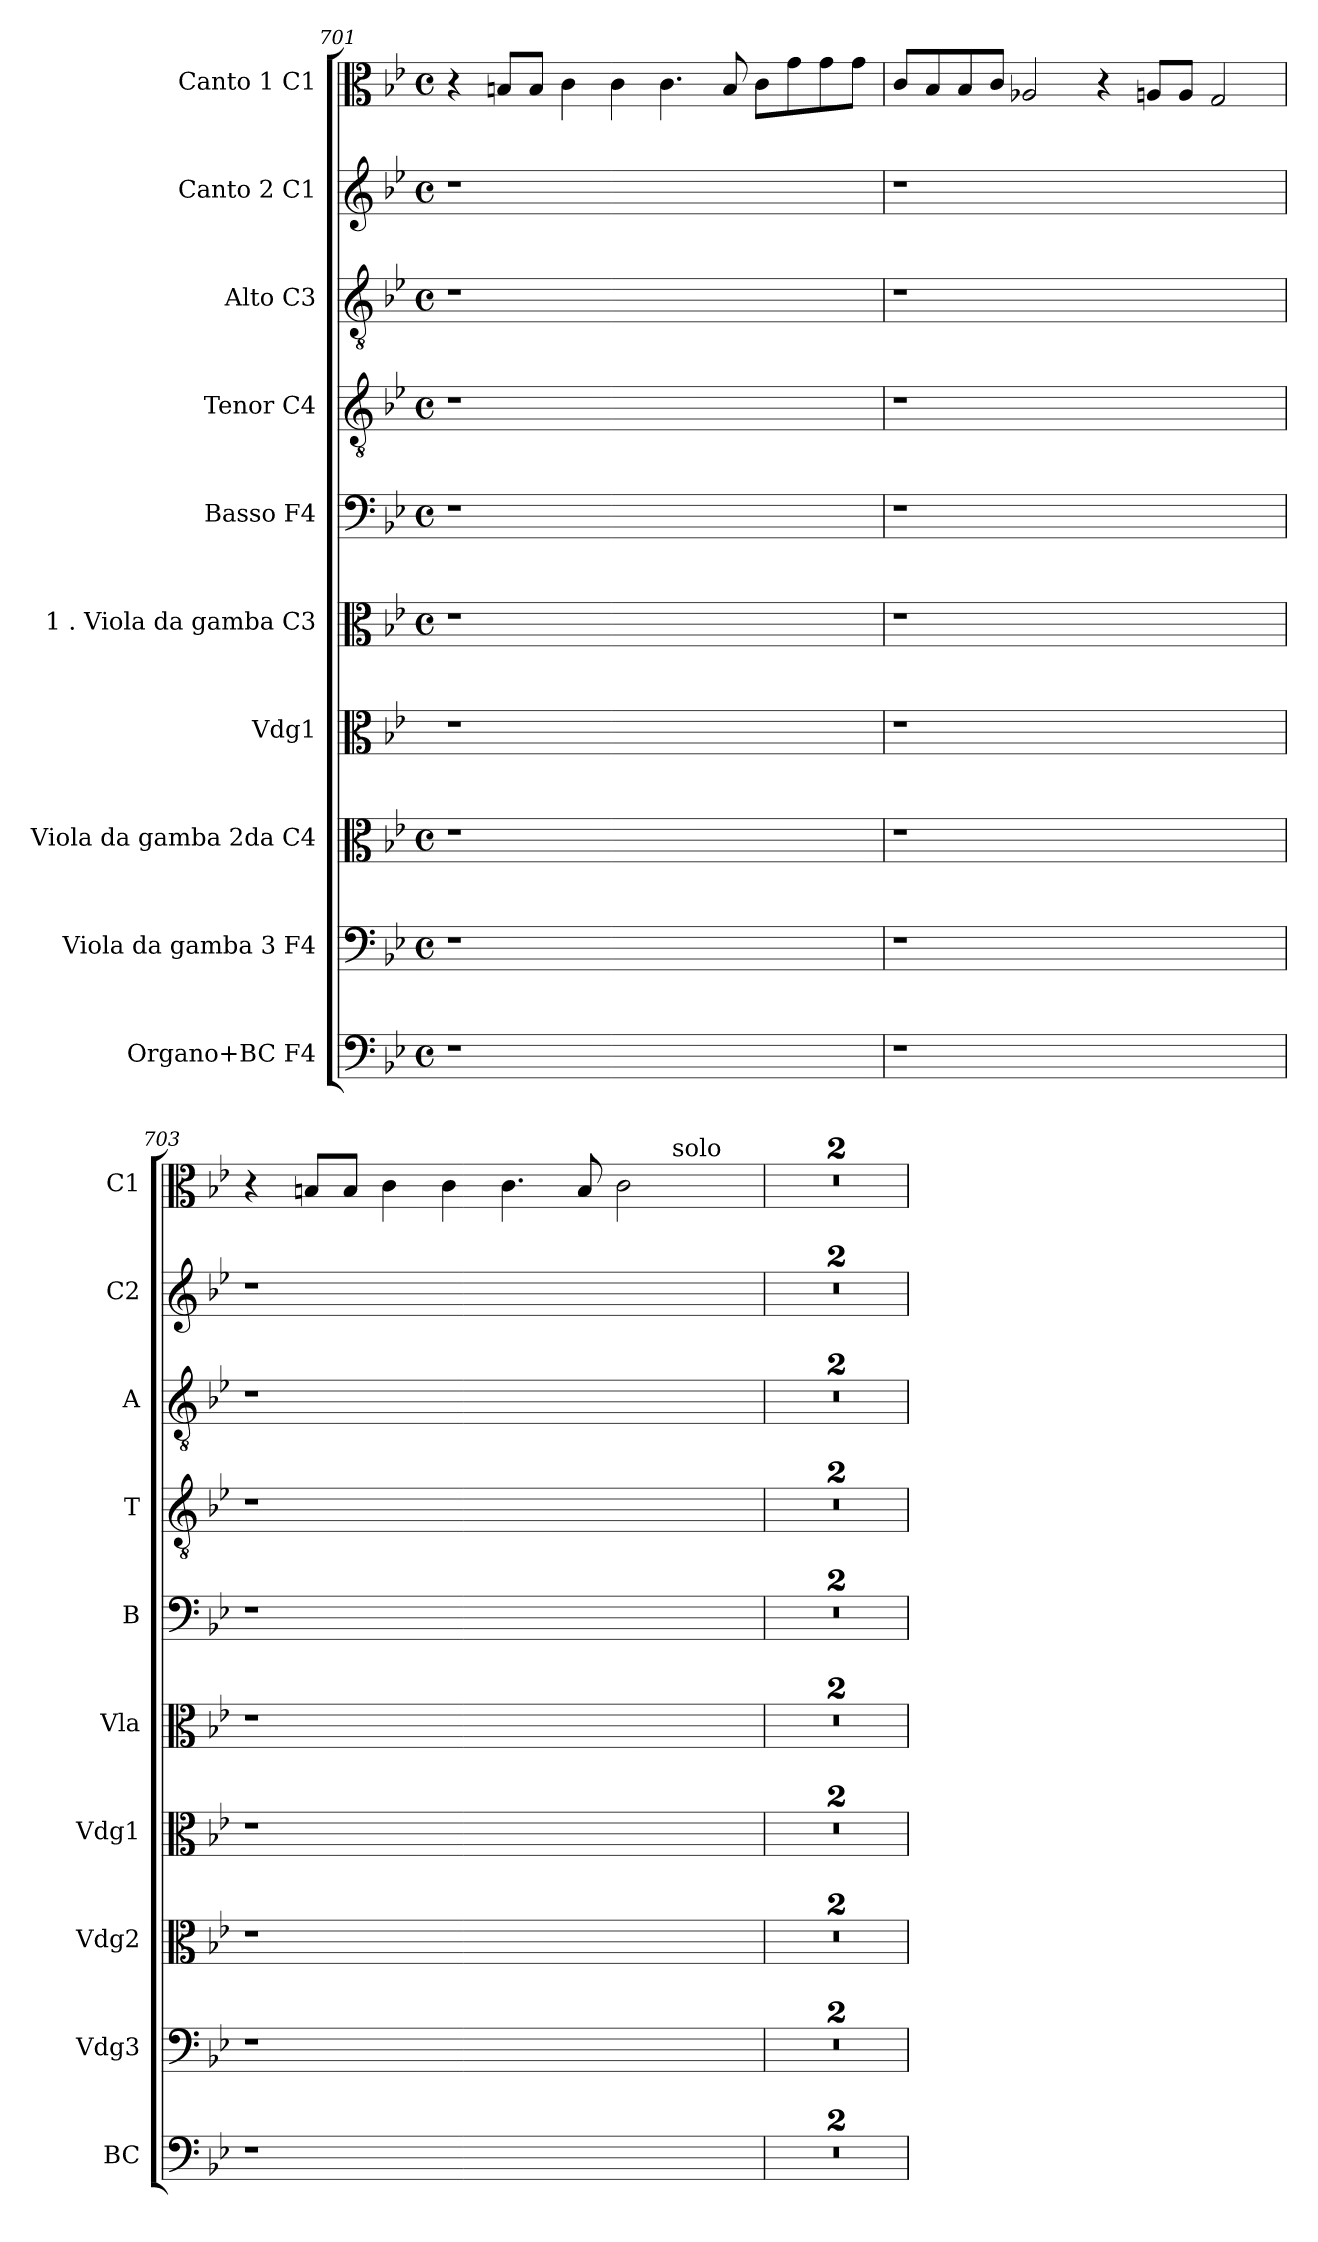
**kern	**kern	**kern	**kern	**kern	**kern	**kern	**kern	**kern	**kern
*part10	*part9	*part8	*part7	*part6	*part5	*part4	*part3	*part2	*part1
*staff10	*staff9	*staff8	*staff7	*staff6	*staff5	*staff4	*staff3	*staff2	*staff1
*I"Organo+BC F4	*I"Viola da gamba 3 F4	*I"Viola da gamba 2da C4	*I"Vdg1	*I"1 . Viola da gamba C3	*I"Basso F4	*I"Tenor C4	*I"Alto C3	*I"Canto 2 C1	*I"Canto 1 C1
*I'BC	*I'Vdg3	*I'Vdg2	*I'Vdg1	*I'Vla	*I'B	*I'T	*I'A	*I'C2	*I'C1
!!LO:LB:g=z
*clefF4	*clefF4	*clefC3	*clefC3	*clefC3	*clefF4	*clefGv2	*clefGv2	*clefG2	*clefC3
*k[b-e-]	*k[b-e-]	*k[b-e-]	*k[b-e-]	*k[b-e-]	*k[b-e-]	*k[b-e-]	*k[b-e-]	*k[b-e-]	*k[b-e-]
*B-:	*B-:	*B-:	*B-:	*B-:	*B-:	*B-:	*B-:	*B-:	*B-:
*M4/4	*M4/4	*M4/4	*	*M4/4	*M4/4	*M4/4	*M4/4	*M4/4	*M4/4
*met(c)	*met(c)	*met(c)	*	*met(c)	*met(c)	*met(c)	*met(c)	*met(c)	*met(c)
=701	=701	=701	=701	=701	=701	=701	=701	=701	=701
1r	1r	1r	1r	1r	1r	1r	1r	1r	4r
.	.	.	.	.	.	.	.	.	8Bn/L
.	.	.	.	.	.	.	.	.	8B/J
.	.	.	.	.	.	.	.	.	4c\
.	.	.	.	.	.	.	.	.	4c\
1ryy	1ryy	1ryy	1ryy	1ryy	1ryy	1ryy	1ryy	1ryy	4.c\
.	.	.	.	.	.	.	.	.	8B/
.	.	.	.	.	.	.	.	.	8c\L
.	.	.	.	.	.	.	.	.	8g\
.	.	.	.	.	.	.	.	.	8g\
.	.	.	.	.	.	.	.	.	8g\J
=702	=702	=702	=702	=702	=702	=702	=702	=702	=702
1r	1r	1r	1r	1r	1r	1r	1r	1r	8c/L
.	.	.	.	.	.	.	.	.	8B-/
.	.	.	.	.	.	.	.	.	8B-/
.	.	.	.	.	.	.	.	.	8c/J
.	.	.	.	.	.	.	.	.	2A-X/
1ryy	1ryy	1ryy	1ryy	1ryy	1ryy	1ryy	1ryy	1ryy	4r
.	.	.	.	.	.	.	.	.	8An/L
.	.	.	.	.	.	.	.	.	8A/J
.	.	.	.	.	.	.	.	.	2G/
=703	=703	=703	=703	=703	=703	=703	=703	=703	=703
*	*	*	*	*	*	*	*	*	*^
1r	1r	1r	1r	1r	1r	1r	1r	1r	4r	1ryy
.	.	.	.	.	.	.	.	.	8Bn/L	.
.	.	.	.	.	.	.	.	.	8B/J	.
.	.	.	.	.	.	.	.	.	4c\	.
.	.	.	.	.	.	.	.	.	4c\	.
1ryy	1ryy	1ryy	1ryy	1ryy	1ryy	1ryy	1ryy	1ryy	4.c\	2ryy
.	.	.	.	.	.	.	.	.	8B/	.
.	.	.	.	.	.	.	.	.	2c\	8ryy
.	.	.	.	.	.	.	.	.	.	32ryy
!	!	!	!	!	!	!	!	!	!	!LO:TX:a:t=solo
.	.	.	.	.	.	.	.	.	.	4ryy
.	.	.	.	.	.	.	.	.	.	16.ryy
*	*	*	*	*	*	*	*	*	*v	*v
=704	=704	=704	=704	=704	=704	=704	=704	=704	=704
1r	1r	1r	1r	1r	1r	1r	1r	1r	1r
=705	=705	=705	=705	=705	=705	=705	=705	=705	=705
1r	1r	1r	1r	1r	1r	1r	1r	1r	1r
=	=	=	=	=	=	=	=	=	=
*-	*-	*-	*-	*-	*-	*-	*-	*-	*-
